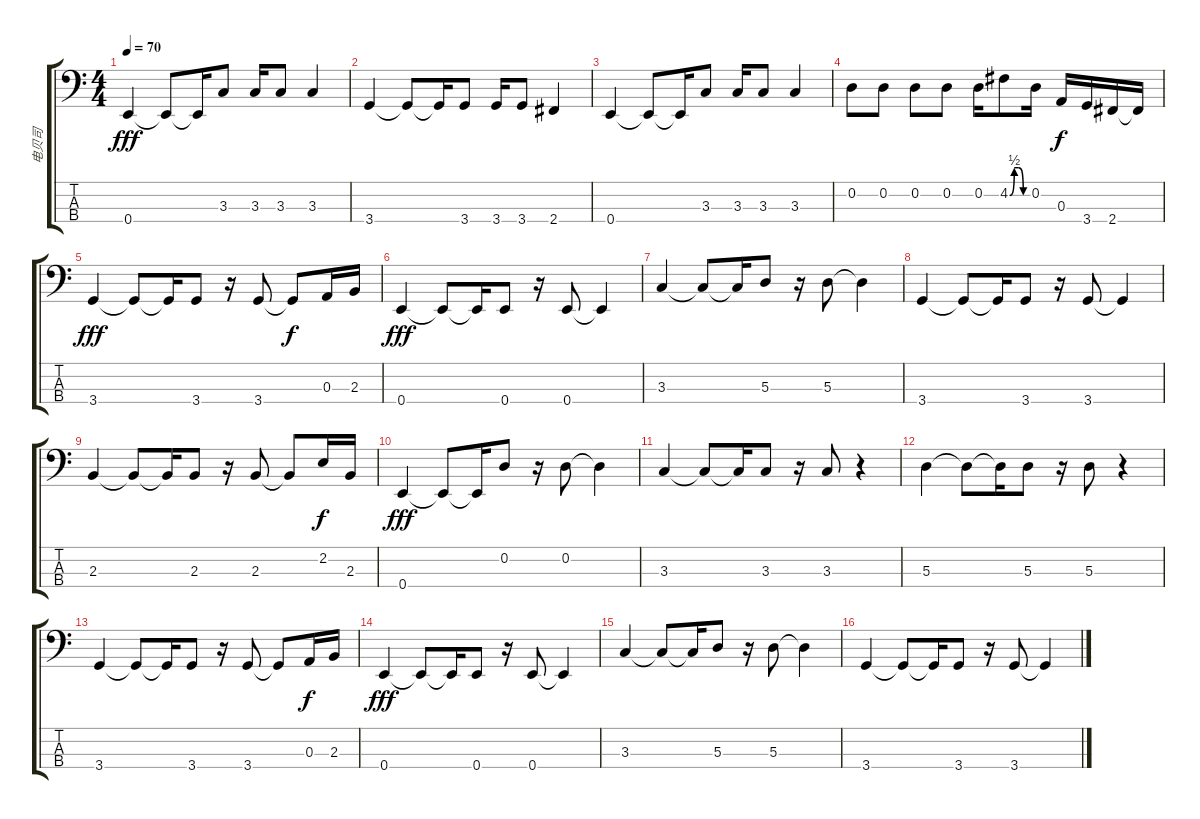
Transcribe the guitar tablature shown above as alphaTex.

\track ("电贝司" "电贝司") {instrument electricbassfinger}
\staff {score tabs}
\tuning (G2 D2 A1 E1) {hide}
\ts (4 4)
\tempo 70
\clef f4
\ks c
0.4.4{dy fff} 0.4{t}.8 0.4{t}.16 3.3.8 3.3.16 3.3.8 3.3.4 |
3.4.4 3.4{t}.8 3.4{t}.16 3.4.8 3.4.16 3.4.8 2.4.4 |
0.4.4 0.4{t}.8 0.4{t}.16 3.3.8 3.3.16 3.3.8 3.3.4 |
0.2.8 0.2.8 0.2.8 0.2.8 0.2.16 4.2{be (custom 0 0 15 2 30 2 45 0 60 0)}.8 0.2.16 0.3.16{dy f} 3.4.16 2.4.16 2.4{t}.16 |
3.4.4{dy fff} 3.4{t}.8 3.4{t}.16 3.4.8 r.16 3.4.8 3.4{t}.8{dy f} 0.3.16 2.3.16 |
0.4.4{dy fff} 0.4{t}.8 0.4{t}.16 0.4.8 r.16 0.4.8 0.4{t}.4 |
3.3.4 3.3{t}.8 3.3{t}.16 5.3.8 r.16 5.3.8 5.3{t}.4 |
3.4.4 3.4{t}.8 3.4{t}.16 3.4.8 r.16 3.4.8 3.4{t}.4 |
2.3.4 2.3{t}.8 2.3{t}.16 2.3.8 r.16 2.3.8 2.3{t}.8 2.2.16{dy f} 2.3.16 |
0.4.4{dy fff} 0.4{t}.8 0.4{t}.16 0.2.8 r.16 0.2.8 0.2{t}.4 |
3.3.4 3.3{t}.8 3.3{t}.16 3.3.8 r.16 3.3.8 r.4 |
5.3.4 5.3{t}.8 5.3{t}.16 5.3.8 r.16 5.3.8{txt ""} r.4 |
3.4.4 3.4{t}.8 3.4{t}.16 3.4.8 r.16 3.4.8 3.4{t}.8 0.3.16{dy f} 2.3.16 |
0.4.4{dy fff} 0.4{t}.8 0.4{t}.16 0.4.8 r.16 0.4.8 0.4{t}.4 |
3.3.4 3.3{t}.8 3.3{t}.16 5.3.8 r.16 5.3.8 5.3{t}.4 |
3.4.4 3.4{t}.8 3.4{t}.16 3.4.8 r.16 3.4.8 3.4{t}.4
